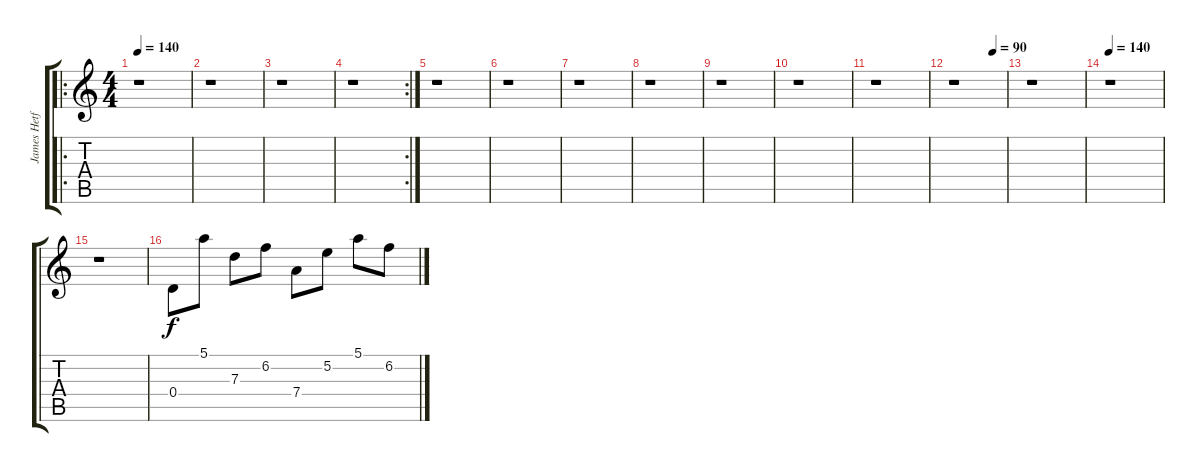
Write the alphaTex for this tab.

\track ("James Hetfield clean " "James Hetf") {instrument electricguitarclean}
\staff {score tabs}
\tuning (E4 B3 G3 D3 A2 E2) {hide}
\ro
\ts (4 4)
\tempo 140
\clef g2
\ks c
r.1{dy f} |
r.1 |
r.1 |
\rc 2
r.1 |
r.1 |
r.1 |
r.1 |
r.1 |
r.1 |
r.1 |
r.1 |
\tempo (90 0.75)
r.1 |
r.1 |
\tempo 140
r.1 |
r.1 |
0.4.8 5.1.8 7.3.8 6.2.8 7.4.8 5.2.8 5.1.8 6.2.8
